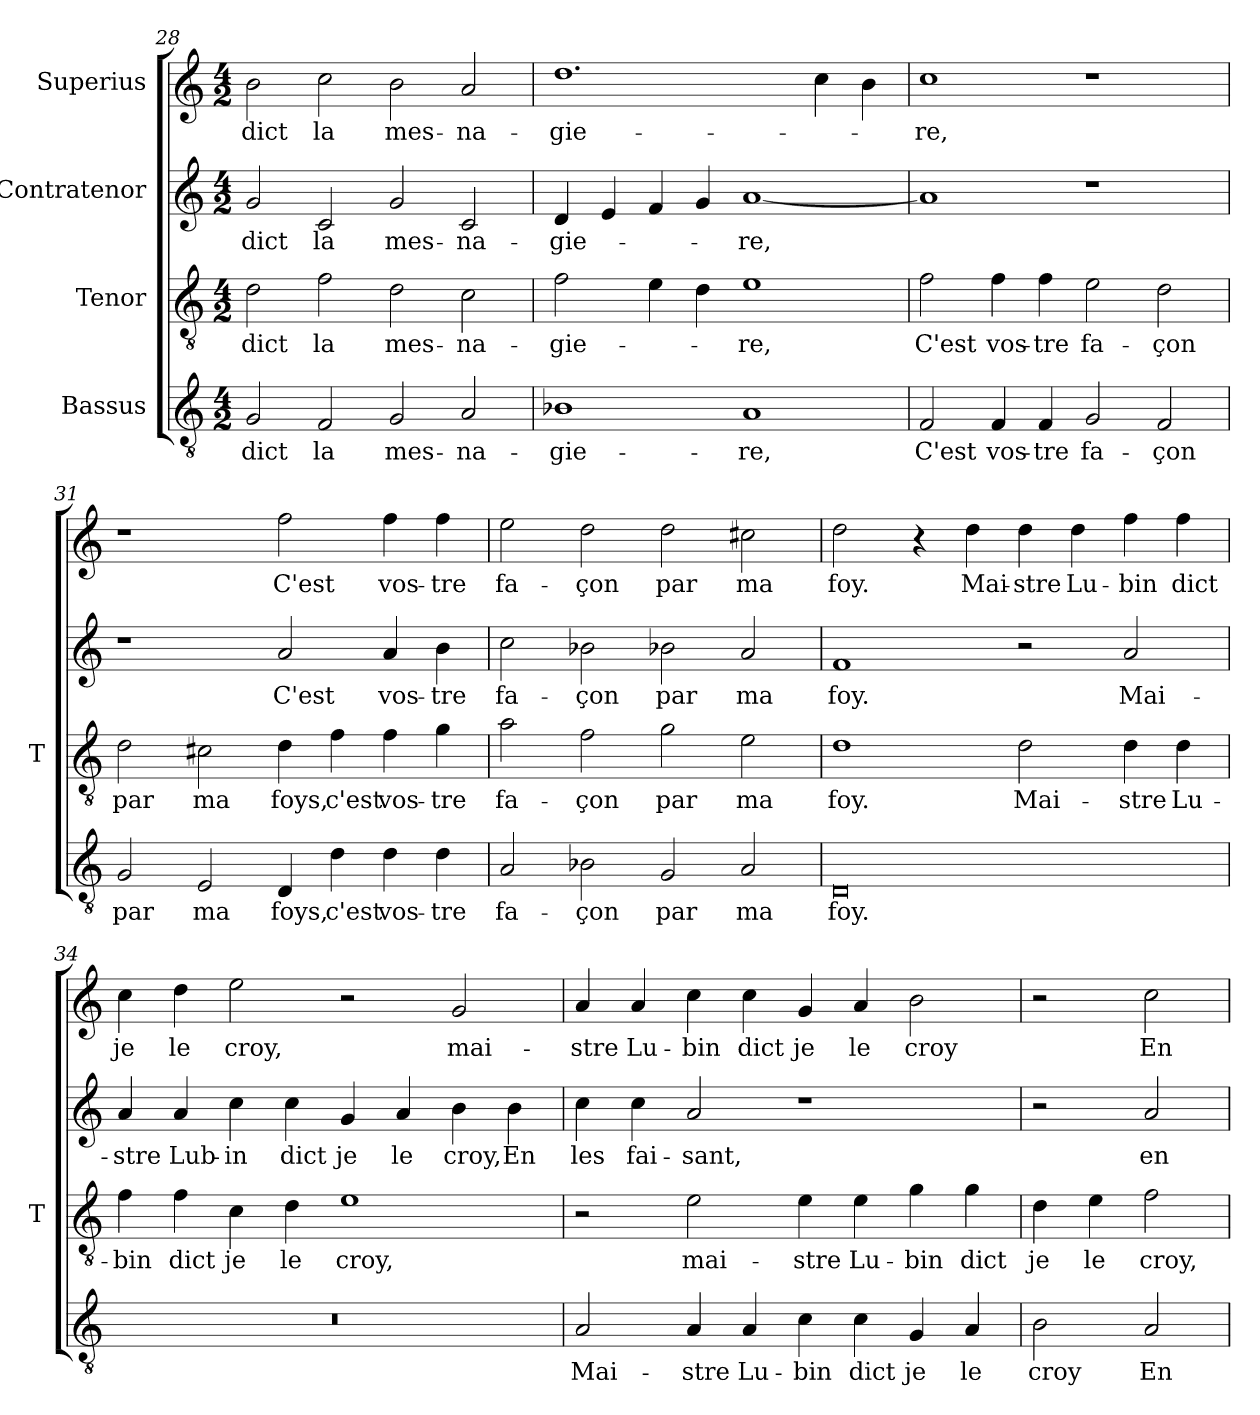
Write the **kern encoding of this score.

**kern	**text	**kern	**text	**kern	**text	**kern	**text
*part4	*part4	*part3	*part3	*part2	*part2	*part1	*part1
*staff4	*staff4	*staff3	*staff3	*staff2	*staff2	*staff1	*staff1
*I"Bassus	*	*I"Tenor	*	*I"Contratenor	*	*I"Superius	*
*	*	*I'T	*	*	*	*	*
*clefGv2	*	*clefGv2	*	*clefG2	*	*clefG2	*
*k[]	*	*k[]	*	*k[]	*	*k[]	*
*M4/2	*	*M4/2	*	*M4/2	*	*M4/2	*
=28	=28	=28	=28	=28	=28	=28	=28
2G	-dict	2d	-dict	2g	-dict	2b	-dict
2F	-la	2f	-la	2c	-la	2cc	-la
2G	mes-	2d	mes-	2g	mes-	2b	mes-
2A	na-	2c	na-	2c	na-	2a	na-
=29	=29	=29	=29	=29	=29	=29	=29
1B-X	gie-	2f	gie-	4d	gie-	1.dd	gie-
.	.	.	.	4e	.	.	.
.	.	4e	.	4f	.	.	.
.	.	4d	.	4g	.	.	.
1A	-re,	1e	-re,	[1a	-re,	.	.
.	.	.	.	.	.	4cc	.
.	.	.	.	.	.	4b	.
=30	=30	=30	=30	=30	=30	=30	=30
2F	-C'est	2f	-C'est	1a]	.	1cc	-re,
4F	vos-	4f	vos-	.	.	.	.
4F	-tre	4f	-tre	.	.	.	.
2G	fa-	2e	fa-	1r	.	1r	.
2F	-çon	2d	-çon	.	.	.	.
=31	=31	=31	=31	=31	=31	=31	=31
2G	-par	2d	-par	1r	.	1r	.
2E	-ma	2c#X	-ma	.	.	.	.
4D	-foys,	4d	-foys,	2a	-C'est	2ff	-C'est
4d	-c'est	4f	-c'est	.	.	.	.
4d	vos-	4f	vos-	4a	vos-	4ff	vos-
4d	-tre	4g	-tre	4b	-tre	4ff	-tre
=32	=32	=32	=32	=32	=32	=32	=32
2A	fa-	2a	fa-	2cc	fa-	2ee	fa-
2B-X	-çon	2f	-çon	2b-X	-çon	2dd	-çon
2G	-par	2g	-par	2b-X	-par	2dd	-par
2A	-ma	2e	-ma	2a	-ma	2cc#X	-ma
=33	=33	=33	=33	=33	=33	=33	=33
0D	-foy.	1d	-foy.	1f	-foy.	2dd	-foy.
.	.	.	.	.	.	4r	.
.	.	.	.	.	.	4dd	Mai-
.	.	2d	Mai-	2r	.	4dd	-stre
.	.	.	.	.	.	4dd	Lu-
.	.	4d	-stre	2a	Mai-	4ff	-bin
.	.	4d	Lu-	.	.	4ff	-dict
=34	=34	=34	=34	=34	=34	=34	=34
0r	.	4f	-bin	4a	-stre	4cc	-je
.	.	4f	-dict	4a	Lub-	4dd	-le
.	.	4c	-je	4cc	-in	2ee	-croy,
.	.	4d	-le	4cc	-dict	.	.
.	.	1e	-croy,	4g	-je	2r	.
.	.	.	.	4a	-le	.	.
.	.	.	.	4b	-croy,	2g	mai-
.	.	.	.	4b	-En	.	.
=35	=35	=35	=35	=35	=35	=35	=35
2A	Mai-	2r	.	4cc	-les	4a	-stre
.	.	.	.	4cc	fai-	4a	Lu-
4A	-stre	2e	mai-	2a	-sant,	4cc	-bin
4A	Lu-	.	.	.	.	4cc	-dict
4c	-bin	4e	-stre	1r	.	4g	-je
4c	-dict	4e	Lu-	.	.	4a	-le
4G	-je	4g	-bin	.	.	2b	-croy
4A	-le	4g	-dict	.	.	.	.
=36	=36	=36	=36	=36	=36	=36	=36
2B	-croy	4d	-je	2r	.	2r	.
.	.	4e	-le	.	.	.	.
2A	-En	2f	-croy,	2a	-en	2cc	-En
=	=	=	=	=	=	=	=
*-	*-	*-	*-	*-	*-	*-	*-
